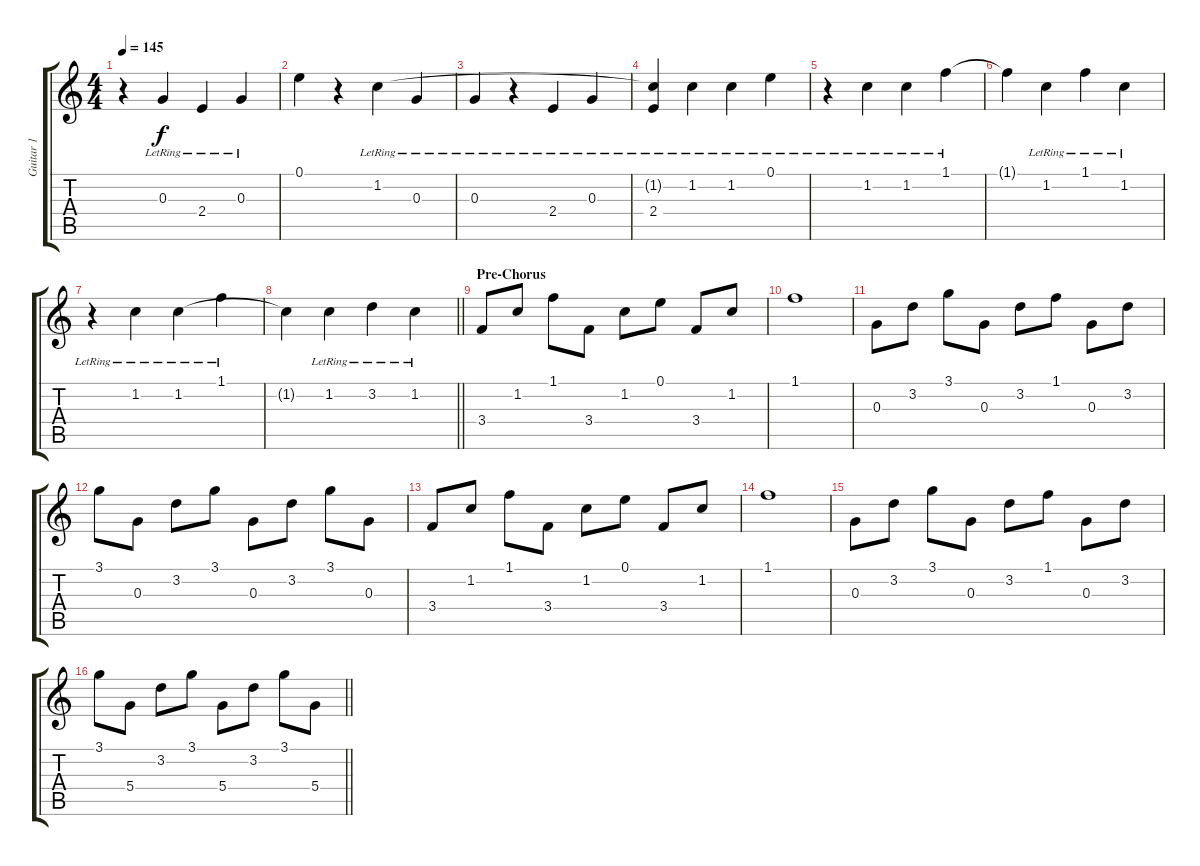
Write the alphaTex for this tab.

\track ("Guitar 1" "Guitar 1") {instrument acousticguitarsteel}
\staff {score tabs}
\tuning (E4 B3 G3 D3 A2 E2) {hide}
\ts (4 4)
\tempo 145
\clef g2
\ks c
r.4{dy f} 0.3{lr}.4 2.4{lr}.4 0.3{lr}.4 |
0.1.4 r.4 1.2{lr}.4 0.3{lr}.4 |
0.3{lr}.4 r.4 2.4{lr}.4 0.3{lr}.4 |
(1.2{t} 2.4{lr}).4 1.2{lr}.4 1.2{lr}.4 0.1{lr}.4 |
r.4 1.2{lr}.4 1.2{lr}.4 1.1{lr}.4 |
1.1{t}.4 1.2{lr}.4 1.1{lr}.4 1.2{lr}.4 |
r.4 1.2{lr}.4 1.2{lr}.4 1.1{lr}.4 |
\barLineRight lightlight
1.2{t}.4 1.2{lr}.4 3.2{lr}.4 1.2{lr}.4 |
\section ("" "Pre-Chorus")
3.4.8 1.2.8 1.1.8 3.4.8 1.2.8 0.1.8 3.4.8 1.2.8 |
1.1.1 |
0.3.8 3.2.8 3.1.8 0.3.8 3.2.8 1.1.8 0.3.8 3.2.8 |
3.1.8 0.3.8 3.2.8 3.1.8 0.3.8 3.2.8 3.1.8 0.3.8 |
3.4.8 1.2.8 1.1.8 3.4.8 1.2.8 0.1.8 3.4.8 1.2.8 |
1.1.1 |
0.3.8 3.2.8 3.1.8 0.3.8 3.2.8 1.1.8 0.3.8 3.2.8 |
\barLineRight lightlight
3.1.8 5.4.8 3.2.8 3.1.8 5.4.8 3.2.8 3.1.8 5.4.8
